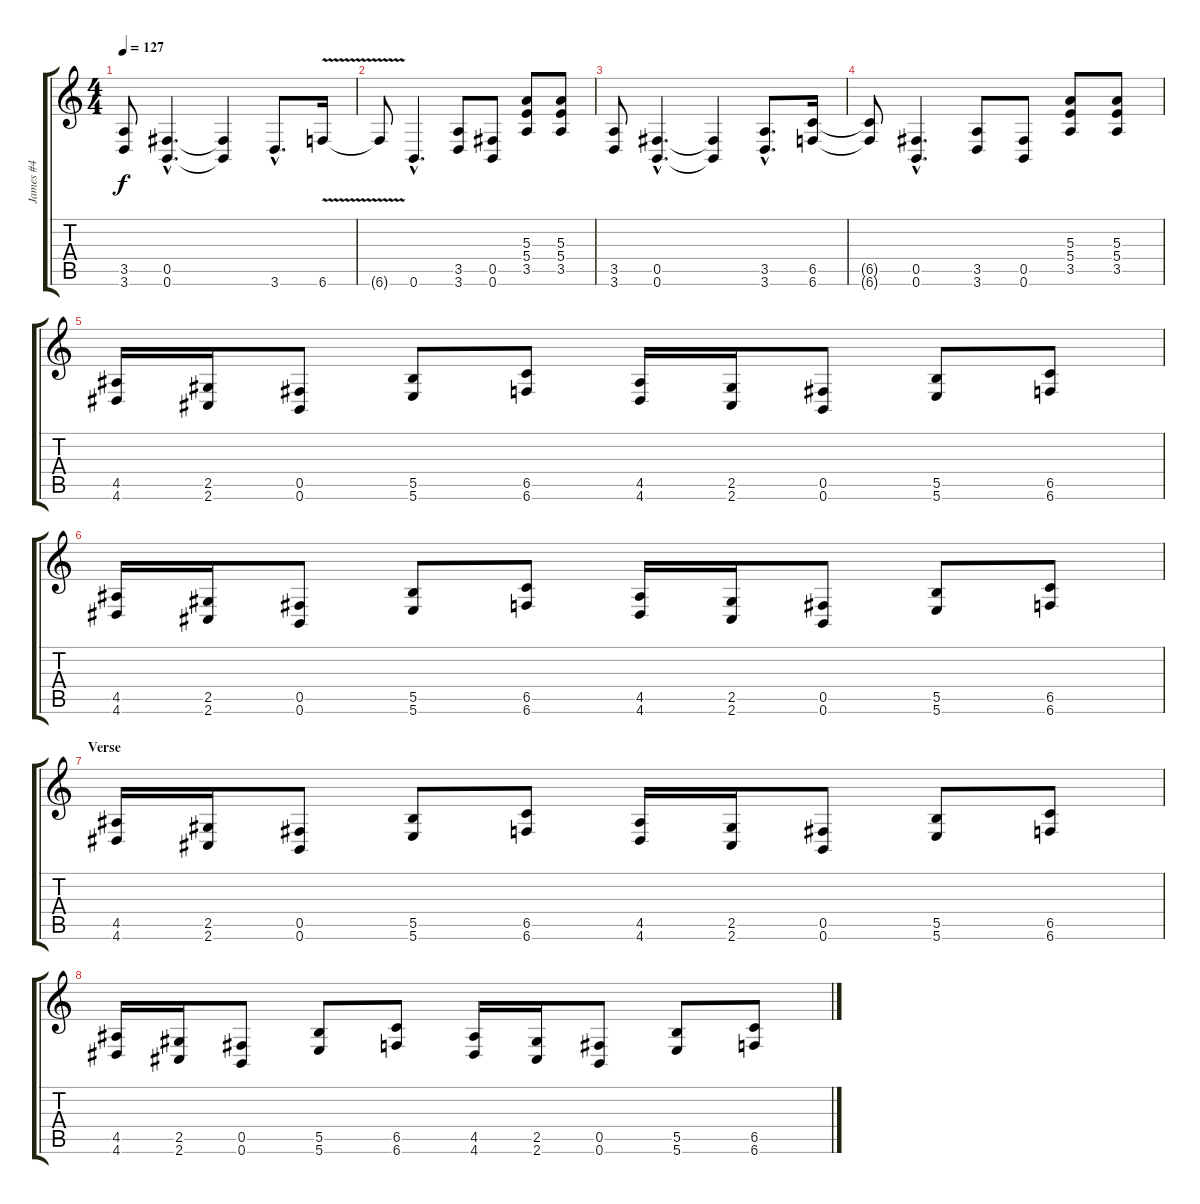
\track ("James #4" "James #4") {instrument distortionguitar}
\staff {score tabs}
\tuning (Db4 Ab3 E3 B2 Gb2 B1) {hide}
\ts (4 4)
\tempo 127
\clef g2
\ks c
(3.5 3.6).8{dy f} (0.5{hac} 0.6{hac}).4{d} (0.5{t} 0.6{t}).4 3.6{hac}.8{d} 6.6{v}.16 |
6.6{t}.8 0.6{hac}.4{d} (3.5 3.6).8 (0.5 0.6).8 (5.3 5.4 3.5).8 (5.3 5.4 3.5).8 |
(3.5 3.6).8 (0.5{hac} 0.6{hac}).4{d} (0.5{t} 0.6{t}).4 (3.5{hac} 3.6{hac}).8{d} (6.5 6.6).16 |
(6.5{t} 6.6{t}).8 (0.5{hac} 0.6{hac}).4{d} (3.5 3.6).8 (0.5 0.6).8 (5.3 5.4 3.5).8 (5.3 5.4 3.5).8 |
(4.5 4.6).16 (2.5 2.6).16 (0.5 0.6).8 (5.5 5.6).8 (6.5 6.6).8 (4.5 4.6).16 (2.5 2.6).16 (0.5 0.6).8 (5.5 5.6).8 (6.5 6.6).8 |
(4.5 4.6).16 (2.5 2.6).16 (0.5 0.6).8 (5.5 5.6).8 (6.5 6.6).8 (4.5 4.6).16 (2.5 2.6).16 (0.5 0.6).8 (5.5 5.6).8 (6.5 6.6).8 |
\section ("" "Verse")
(4.5 4.6).16 (2.5 2.6).16 (0.5 0.6).8 (5.5 5.6).8 (6.5 6.6).8 (4.5 4.6).16 (2.5 2.6).16 (0.5 0.6).8 (5.5 5.6).8 (6.5 6.6).8 |
(4.5 4.6).16 (2.5 2.6).16 (0.5 0.6).8 (5.5 5.6).8 (6.5 6.6).8 (4.5 4.6).16 (2.5 2.6).16 (0.5 0.6).8 (5.5 5.6).8 (6.5 6.6).8
